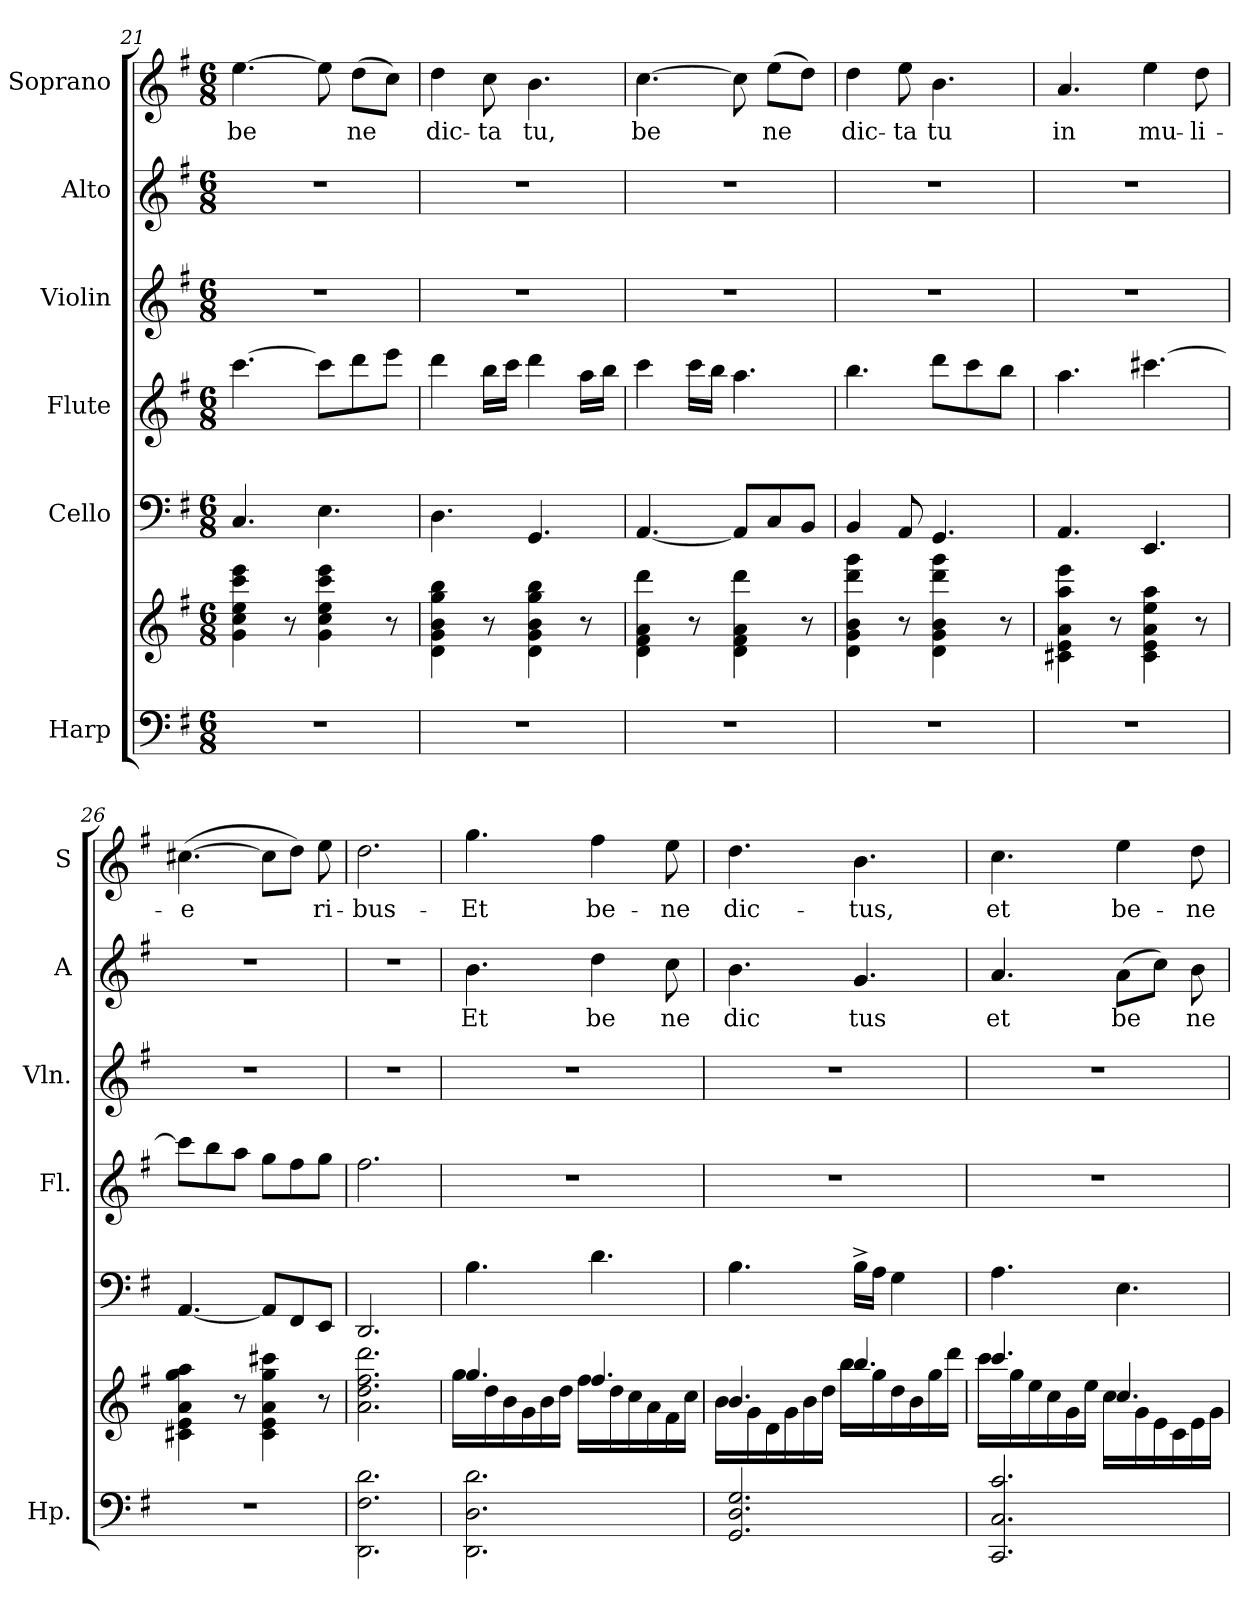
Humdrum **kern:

**kern	**kern	**kern	**kern	**kern	**kern	**text	**kern	**text
*part6	*part6	*part5	*part4	*part3	*part2	*part2	*part1	*part1
*staff7	*staff6	*staff5	*staff4	*staff3	*staff2	*staff2	*staff1	*staff1
*I"Harp	*	*I"Cello	*I"Flute	*I"Violin	*I"Alto	*	*I"Soprano	*
*I'Hp.	*	*	*I'Fl.	*I'Vln.	*I'A	*	*I'S	*
*clefF4	*clefG2	*clefF4	*clefG2	*clefG2	*clefG2	*	*clefG2	*
*k[f#]	*k[f#]	*k[f#]	*k[f#]	*k[f#]	*k[f#]	*	*k[f#]	*
*G:	*G:	*G:	*G:	*G:	*G:	*	*G:	*
*M6/8	*M6/8	*M6/8	*M6/8	*M6/8	*M6/8	*	*M6/8	*
=21	=21	=21	=21	=21	=21	=21	=21	=21
!	!	!	!	!	!	!	!	!LO:LY:b
2.r	4g\ 4cc\ 4ee\ 4ccc\ 4eee\	4.C/	[4.ccc\	2.r	2.r	.	[4.ee\	be
.	8r	.	.	.	.	.	.	.
.	4g\ 4cc\ 4ee\ 4ccc\ 4eee\	4.E\	8ccc\L]	.	.	.	8ee\]	.
!	!	!	!	!	!	!	!	!LO:LY:b
.	.	.	8ddd\	.	.	.	(>8dd\L	ne
.	8r	.	8eee\J	.	.	.	8cc\J)	.
=22	=22	=22	=22	=22	=22	=22	=22	=22
!	!	!	!	!	!	!	!	!LO:LY:b
2.r	4d\ 4g\ 4b\ 4gg\ 4bb\	4.D\	4ddd\	2.r	2.r	.	4dd\	dic-
!	!	!	!	!	!	!	!	!LO:LY:b
.	8r	.	16bb\LL	.	.	.	8cc\	-ta
.	.	.	16ccc\JJ	.	.	.	.	.
!	!	!	!	!	!	!	!	!LO:LY:b
.	4d\ 4g\ 4b\ 4gg\ 4bb\	4.GG/	4ddd\	.	.	.	4.b\	tu,
.	8r	.	16aa\LL	.	.	.	.	.
.	.	.	16bb\JJ	.	.	.	.	.
=23	=23	=23	=23	=23	=23	=23	=23	=23
!	!	!	!	!	!	!	!	!LO:LY:b
2.r	4d\ 4f#\ 4a\ 4ddd\	[4.AA/	4ccc\	2.r	2.r	.	[4.cc\	be
.	8r	.	16ccc\LL	.	.	.	.	.
.	.	.	16bb\JJ	.	.	.	.	.
.	4d\ 4f#\ 4a\ 4ddd\	8AA/L]	4.aa\	.	.	.	8cc\]	.
!	!	!	!	!	!	!	!	!LO:LY:b
.	.	8C/	.	.	.	.	(>8ee\L	ne
.	8r	8BB/J	.	.	.	.	8dd\J)	.
=24	=24	=24	=24	=24	=24	=24	=24	=24
!	!	!	!	!	!	!	!	!LO:LY:b
2.r	4d\ 4g\ 4b\ 4ddd\ 4ggg\	4BB/	4.bb\	2.r	2.r	.	4dd\	dic-
!	!	!	!	!	!	!	!	!LO:LY:b
.	8r	8AA/	.	.	.	.	8ee\	-ta
!	!	!	!	!	!	!	!	!LO:LY:b
.	4d\ 4g\ 4b\ 4ddd\ 4ggg\	4.GG/	8ddd\L	.	.	.	4.b\	tu
.	.	.	8ccc\	.	.	.	.	.
.	8r	.	8bb\J	.	.	.	.	.
!!LO:LB:g=z
=25	=25	=25	=25	=25	=25	=25	=25	=25
!	!	!	!	!	!	!	!	!LO:LY:b
2.r	4c#X\ 4e\ 4a\ 4aa\ 4eee\	4.AA/	4.aa\	2.r	2.r	.	4.a/	in
.	8r	.	.	.	.	.	.	.
!	!	!	!	!	!	!	!	!LO:LY:b
.	4c#\ 4e\ 4a\ 4ee\ 4aa\	4.EE/	[4.ccc#X\	.	.	.	4ee\	mu-
!	!	!	!	!	!	!	!	!LO:LY:b
.	8r	.	.	.	.	.	8dd\	-li-
=26	=26	=26	=26	=26	=26	=26	=26	=26
!	!	!	!	!	!	!	!	!LO:LY:b
2.r	4c#X\ 4e\ 4a\ 4gg\ 4aa\	[4.AA/	8ccc#\L]	2.r	2.r	.	(>[4.cc#X\	-e
.	.	.	8bb\	.	.	.	.	.
.	8r	.	8aa\J	.	.	.	.	.
.	4c#\ 4e\ 4a\ 4gg\ 4ccc#X\	8AA/L]	8gg\L	.	.	.	8cc#\L]	.
.	.	8FF#/	8ff#\	.	.	.	8dd\J)	.
!	!	!	!	!	!	!	!	!LO:LY:b
.	8r	8EE/J	8gg\J	.	.	.	8ee\	ri-
=27	=27	=27	=27	=27	=27	=27	=27	=27
!	!	!	!	!	!	!	!	!LO:LY:b
2.DD\ 2.F#\ 2.d\	2.a\ 2.dd\ 2.ff#\ 2.ddd\	2.DD/	2.ff#\	2.r	2.r	.	2.dd\	-bus-
=28	=28	=28	=28	=28	=28	=28	=28	=28
*	*^	*	*	*	*	*	*	*
!	!	!	!	!	!	!	!LO:LY:b	!	!LO:LY:b
2.DD\ 2.D\ 2.d\	4.gg/	16gg\LL	4.B\	2.r	2.r	4.b\	Et	4.gg\	-Et
.	.	16dd\	.	.	.	.	.	.	.
.	.	16b\	.	.	.	.	.	.	.
.	.	16g\	.	.	.	.	.	.	.
.	.	16b\	.	.	.	.	.	.	.
.	.	16dd\JJ	.	.	.	.	.	.	.
!	!	!	!	!	!	!	!LO:LY:b	!	!LO:LY:b
.	4.ff#/	16ff#\LL	4.d\	.	.	4dd\	be	4ff#\	be-
.	.	16dd\	.	.	.	.	.	.	.
.	.	16cc\	.	.	.	.	.	.	.
.	.	16a\	.	.	.	.	.	.	.
!	!	!	!	!	!	!	!LO:LY:b	!	!LO:LY:b
.	.	16f#\	.	.	.	8cc\	ne	8ee\	-ne
.	.	16cc\JJ	.	.	.	.	.	.	.
=29	=29	=29	=29	=29	=29	=29	=29	=29	=29
!	!	!	!	!	!	!	!LO:LY:b	!	!LO:LY:b
2.GG/ 2.D/ 2.G/	4.b/	16b\LL	4.B\	2.r	2.r	4.b\	dic	4.dd\	dic-
.	.	16g\	.	.	.	.	.	.	.
.	.	16d\	.	.	.	.	.	.	.
.	.	16g\	.	.	.	.	.	.	.
.	.	16b\	.	.	.	.	.	.	.
.	.	16dd\JJ	.	.	.	.	.	.	.
!	!	!	!	!	!	!	!LO:LY:b	!	!LO:LY:b
.	4.bb/	16bb\LL	16B^>\LL	.	.	4.g/	tus	4.b\	-tus,
.	.	16gg\	16A\JJ	.	.	.	.	.	.
.	.	16dd\	4G\	.	.	.	.	.	.
.	.	16b\	.	.	.	.	.	.	.
.	.	16gg\	.	.	.	.	.	.	.
.	.	16ddd\JJ	.	.	.	.	.	.	.
=30	=30	=30	=30	=30	=30	=30	=30	=30	=30
!	!	!	!	!	!	!	!LO:LY:b	!	!LO:LY:b
2.CC/ 2.C/ 2.c/	4.ccc/	16ccc\LL	4.A\	2.r	2.r	4.a/	et	4.cc\	et
.	.	16gg\	.	.	.	.	.	.	.
.	.	16ee\	.	.	.	.	.	.	.
.	.	16cc\	.	.	.	.	.	.	.
.	.	16g\	.	.	.	.	.	.	.
.	.	16ee\JJ	.	.	.	.	.	.	.
!	!	!	!	!	!	!	!LO:LY:b	!	!LO:LY:b
.	4.cc/	16cc\LL	4.E\	.	.	(>8a\L	be	4ee\	be-
.	.	16g\	.	.	.	.	.	.	.
.	.	16e\	.	.	.	8cc\J)	.	.	.
.	.	16c\	.	.	.	.	.	.	.
!	!	!	!	!	!	!	!LO:LY:b	!	!LO:LY:b
.	.	16e\	.	.	.	8b\	ne	8dd\	-ne
.	.	16g\JJ	.	.	.	.	.	.	.
*	*v	*v	*	*	*	*	*	*	*
=	=	=	=	=	=	=	=	=
*-	*-	*-	*-	*-	*-	*-	*-	*-
